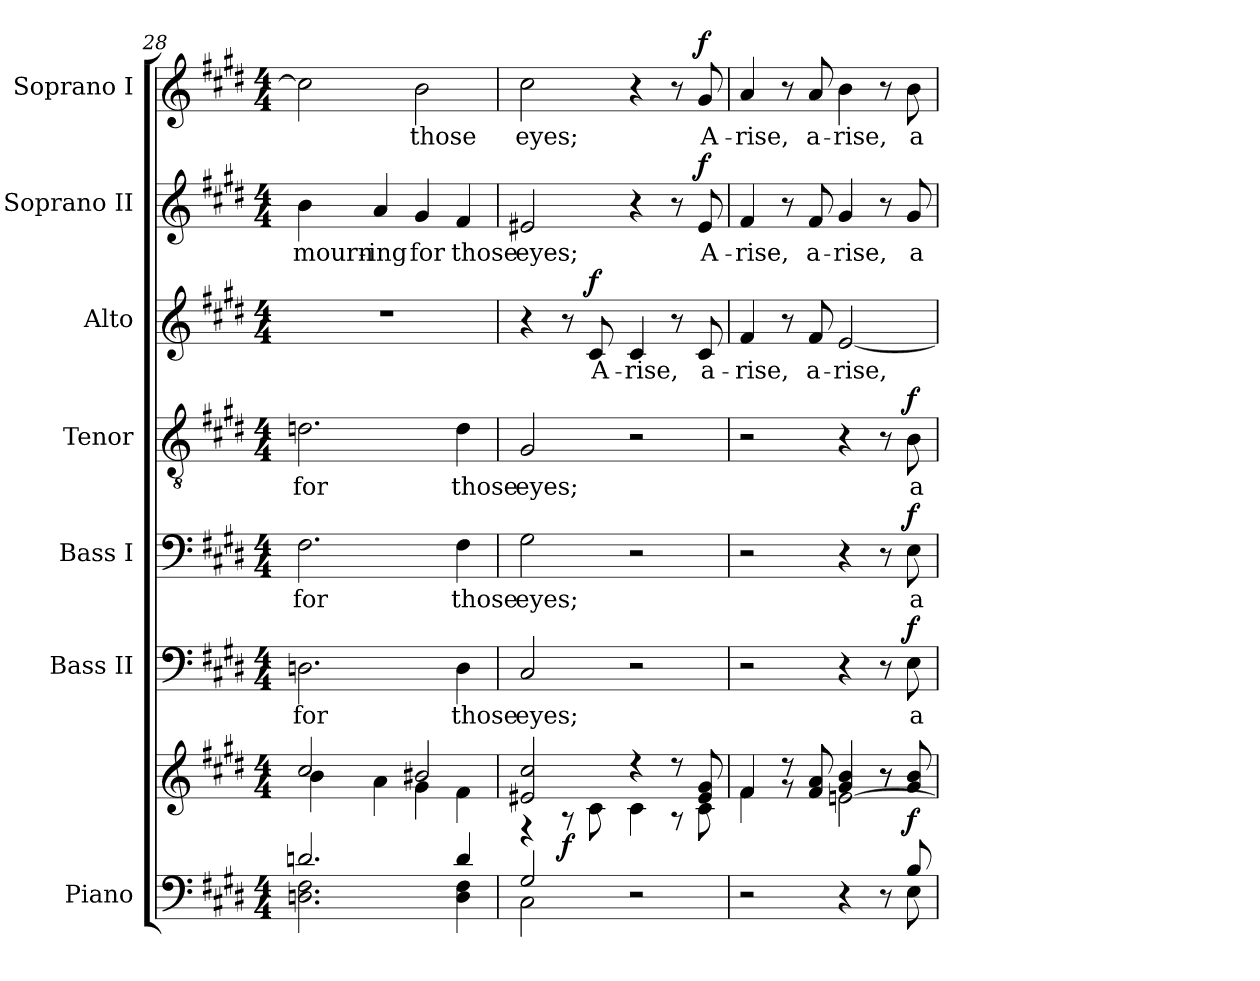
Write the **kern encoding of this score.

**kern	**kern	**dynam	**kern	**text	**dynam	**kern	**text	**dynam	**kern	**text	**dynam	**kern	**text	**dynam	**kern	**text	**dynam	**kern	**text	**dynam
*part7	*part7	*part7	*part6	*part6	*part6	*part5	*part5	*part5	*part4	*part4	*part4	*part3	*part3	*part3	*part2	*part2	*part2	*part1	*part1	*part1
*staff8	*staff7	*staff7/8	*staff6	*staff6	*staff6	*staff5	*staff5	*staff5	*staff4	*staff4	*staff4	*staff3	*staff3	*staff3	*staff2	*staff2	*staff2	*staff1	*staff1	*staff1
*I"Piano	*	*	*I"Bass II	*	*	*I"Bass I	*	*	*I"Tenor	*	*	*I"Alto	*	*	*I"Soprano II	*	*	*I"Soprano I	*	*
*I'Pno.	*	*	*I'B II.	*	*	*I'B I.	*	*	*I'T.	*	*	*I'A.	*	*	*I'S II.	*	*	*I'S I.	*	*
!!LO:LB:g=z
*clefF4	*clefG2	*	*clefF4	*	*	*clefF4	*	*	*clefGv2	*	*	*clefG2	*	*	*clefG2	*	*	*clefG2	*	*
*	*	*	*	*	*	*	*	*	*ITrd7c12	*	*	*	*	*	*	*	*	*	*	*
*k[f#c#g#d#]	*k[f#c#g#d#]	*	*k[f#c#g#d#]	*	*	*k[f#c#g#d#]	*	*	*k[f#c#g#d#]	*	*	*k[f#c#g#d#]	*	*	*k[f#c#g#d#]	*	*	*k[f#c#g#d#]	*	*
*E:	*E:	*	*E:	*	*	*E:	*	*	*E:	*	*	*E:	*	*	*E:	*	*	*E:	*	*
*M4/4	*M4/4	*	*M4/4	*	*	*M4/4	*	*	*M4/4	*	*	*M4/4	*	*	*M4/4	*	*	*M4/4	*	*
=28	=28	=28	=28	=28	=28	=28	=28	=28	=28	=28	=28	=28	=28	=28	=28	=28	=28	=28	=28	=28
*^	*^	*	*	*	*	*	*	*	*	*	*	*	*	*	*	*	*	*	*	*
!	!	!	!	!	!	!LO:LY:b:color=#000000	!	!	!	!	!	!	!	!	!	!	!	!	!	!	!	!
!	!	!	!	!	!	!	!	!	!LO:LY:b:color=#000000	!	!	!	!	!	!	!	!	!	!	!	!	!
!	!	!	!	!	!	!	!	!	!	!	!	!LO:LY:b:color=#000000	!	!	!	!	!	!	!	!	!	!
!	!	!	!	!	!	!	!	!	!	!	!	!	!	!	!	!	!	!LO:LY:b:color=#000000	!	!	!	!
2.dni/	2.Dni\ 2.F#i	2cc#i/	4bi\	.	2.Dni\	for	.	2.F#i\	for	.	2.Dni\	for	.	1r	.	.	4bi\	mourn-	.	2cc#i\]	.	.
!	!	!	!	!	!	!	!	!	!	!	!	!	!	!	!	!	!	!LO:LY:b:color=#000000	!	!	!	!
.	.	.	4ai\	.	.	.	.	.	.	.	.	.	.	.	.	.	4ai/	-ing	.	.	.	.
!	!	!	!	!	!	!	!	!	!	!	!	!	!	!	!	!	!	!LO:LY:b:color=#000000	!	!	!	!
!	!	!	!	!	!	!	!	!	!	!	!	!	!	!	!	!	!	!	!	!	!LO:LY:b:color=#000000	!
.	.	2b#Xi/	4g#i\	.	.	.	.	.	.	.	.	.	.	.	.	.	4g#i/	for	.	2bi\	those	.
!	!	!	!	!	!	!LO:LY:b:color=#000000	!	!	!	!	!	!	!	!	!	!	!	!	!	!	!	!
!	!	!	!	!	!	!	!	!	!LO:LY:b:color=#000000	!	!	!	!	!	!	!	!	!	!	!	!	!
!	!	!	!	!	!	!	!	!	!	!	!	!LO:LY:b:color=#000000	!	!	!	!	!	!	!	!	!	!
!	!	!	!	!	!	!	!	!	!	!	!	!	!	!	!	!	!	!LO:LY:b:color=#000000	!	!	!	!
4di/	4Di\ 4F#i	.	4f#i\	.	4Di\	those	.	4F#i\	those	.	4Di\	those	.	.	.	.	4f#i/	those	.	.	.	.
=29	=29	=29	=29	=29	=29	=29	=29	=29	=29	=29	=29	=29	=29	=29	=29	=29	=29	=29	=29	=29	=29	=29
!	!	!	!	!	!	!LO:LY:b:color=#000000	!	!	!	!	!	!	!	!	!	!	!	!	!	!	!	!
!	!	!	!	!	!	!	!	!	!LO:LY:b:color=#000000	!	!	!	!	!	!	!	!	!	!	!	!	!
!	!	!	!	!	!	!	!	!	!	!	!	!LO:LY:b:color=#000000	!	!	!	!	!	!	!	!	!	!
!	!	!	!	!	!	!	!	!	!	!	!	!	!	!	!	!	!	!LO:LY:b:color=#000000	!	!	!	!
!	!	!	!	!	!	!	!	!	!	!	!	!	!	!	!	!	!	!	!	!	!LO:LY:b:color=#000000	!
*	*^	*	*	*	*	*	*	*	*	*	*	*	*	*	*	*	*	*	*	*	*	*
2G#i/	2C#i\	4ryy	2e#Xi/ 2cc#i	4r	.	2C#i/	eyes;	.	2G#i\	eyes;	.	2GG#i/	eyes;	.	4r	.	.	2e#Xi/	eyes;	.	2cc#i\	eyes;	.
.	.	2.ryy	.	8r	f	.	.	.	.	.	.	.	.	.	8r	.	.	.	.	.	.	.	.
!	!	!	!	!	!	!	!	!	!	!	!	!	!	!	!	!LO:LY:b:color=#000000	!	!	!	!	!	!	!
.	.	.	.	8c#i\	.	.	.	.	.	.	.	.	.	.	8c#i/	A-	f	.	.	.	.	.	.
!	!	!	!	!	!	!	!	!	!	!	!	!	!	!	!	!LO:LY:b:color=#000000	!	!	!	!	!	!	!
2r	2ryy	.	4r	4c#i\	.	2r	.	.	2r	.	.	2r	.	.	4c#i/	-rise,	.	4r	.	.	4r	.	.
.	.	.	8r	8r	.	.	.	.	.	.	.	.	.	.	8r	.	.	8r	.	.	8r	.	.
!	!	!	!	!	!	!	!	!	!	!	!	!	!	!	!	!LO:LY:b:color=#000000	!	!	!	!	!	!	!
!	!	!	!	!	!	!	!	!	!	!	!	!	!	!	!	!	!	!	!LO:LY:b:color=#000000	!	!	!	!
!	!	!	!	!	!	!	!	!	!	!	!	!	!	!	!	!	!	!	!	!	!	!LO:LY:b:color=#000000	!
.	.	.	8e#i/ 8g#i	8c#i\	.	.	.	.	.	.	.	.	.	.	8c#i/	a-	.	8e#i/	A-	f	8g#i/	A-	f
*	*v	*v	*	*	*	*	*	*	*	*	*	*	*	*	*	*	*	*	*	*	*	*	*
=30	=30	=30	=30	=30	=30	=30	=30	=30	=30	=30	=30	=30	=30	=30	=30	=30	=30	=30	=30	=30	=30	=30
*	*	*	*^	*	*	*	*	*	*	*	*	*	*	*	*	*	*	*	*	*	*	*
*	*^	*	*	*	*	*	*	*	*	*	*	*	*	*	*	*	*	*	*	*	*	*	*
!	!	!	!	!	!	!	!	!	!	!	!	!	!	!	!	!	!LO:LY:b:color=#000000	!	!	!	!	!	!	!
*	*v	*v	*	*	*	*	*	*	*	*	*	*	*	*	*	*	*	*	*	*	*	*	*	*
*	*^	*	*	*	*	*	*	*	*	*	*	*	*	*	*	*	*	*	*	*	*	*	*
!	!	!	!	!	!	!	!	!	!	!	!	!	!	!	!	!	!	!	!	!LO:LY:b:color=#000000	!	!	!	!
*	*v	*v	*	*	*	*	*	*	*	*	*	*	*	*	*	*	*	*	*	*	*	*	*	*
*	*^	*	*	*	*	*	*	*	*	*	*	*	*	*	*	*	*	*	*	*	*	*	*
!	!	!	!	!	!	!	!	!	!	!	!	!	!	!	!	!	!	!	!	!	!	!	!LO:LY:b:color=#000000	!
*	*v	*v	*	*	*	*	*	*	*	*	*	*	*	*	*	*	*	*	*	*	*	*	*	*
2..ryy	2r	4f#i/	4ryy	4f#i\	.	2r	.	.	2r	.	.	2r	.	.	4f#i/	-rise,	.	4f#i/	-rise,	.	4ai/	-rise,	.
.	.	8r	8r	4ryy	.	.	.	.	.	.	.	.	.	.	8r	.	.	8r	.	.	8r	.	.
!	!	!	!	!	!	!	!	!	!	!	!	!	!	!	!	!LO:LY:b:color=#000000	!	!	!	!	!	!	!
!	!	!	!	!	!	!	!	!	!	!	!	!	!	!	!	!	!	!	!LO:LY:b:color=#000000	!	!	!	!
!	!	!	!	!	!	!	!	!	!	!	!	!	!	!	!	!	!	!	!	!	!	!LO:LY:b:color=#000000	!
.	.	8f#i/ 8ai	8ryy	.	.	.	.	.	.	.	.	.	.	.	8f#i/	a-	.	8f#i/	a-	.	8ai/	a-	.
!	!	!	!	!	!	!	!	!	!	!	!	!	!	!	!	!LO:LY:b:color=#000000	!	!	!	!	!	!	!
!	!	!	!	!	!	!	!	!	!	!	!	!	!	!	!	!	!	!	!LO:LY:b:color=#000000	!	!	!	!
!	!	!	!	!	!	!	!	!	!	!	!	!	!	!	!	!	!	!	!	!	!	!LO:LY:b:color=#000000	!
.	4r	4g#i/ 4bi	4ryy	[2eni\	.	4r	.	.	4r	.	.	4r	.	.	[2ei/	-rise,	.	4g#i/	-rise,	.	4bi\	-rise,	.
.	8r	8r	8r	.	.	8r	.	.	8r	.	.	8r	.	.	.	.	.	8r	.	.	8r	.	.
!	!	!	!	!	!	!	!LO:LY:b:color=#000000	!	!	!	!	!	!	!	!	!	!	!	!	!	!	!	!
!	!	!	!	!	!	!	!	!	!	!LO:LY:b:color=#000000	!	!	!	!	!	!	!	!	!	!	!	!	!
!	!	!	!	!	!	!	!	!	!	!	!	!	!LO:LY:b:color=#000000	!	!	!	!	!	!	!	!	!	!
!	!	!	!	!	!	!	!	!	!	!	!	!	!	!	!	!	!	!	!LO:LY:b:color=#000000	!	!	!	!
!	!	!	!	!	!	!	!	!	!	!	!	!	!	!	!	!	!	!	!	!	!	!LO:LY:b:color=#000000	!
8Bi/	8Ei\	8g#i/ 8bi	8ryy	.	f	8Ei\	a-	f	8Ei\	a-	f	8BBi\	a-	f	.	.	.	8g#i/	a-	.	8bi\	a-	.
*v	*v	*	*	*	*	*	*	*	*	*	*	*	*	*	*	*	*	*	*	*	*	*	*
*	*v	*v	*v	*	*	*	*	*	*	*	*	*	*	*	*	*	*	*	*	*	*	*
=	=	=	=	=	=	=	=	=	=	=	=	=	=	=	=	=	=	=	=	=
*-	*-	*-	*-	*-	*-	*-	*-	*-	*-	*-	*-	*-	*-	*-	*-	*-	*-	*-	*-	*-
